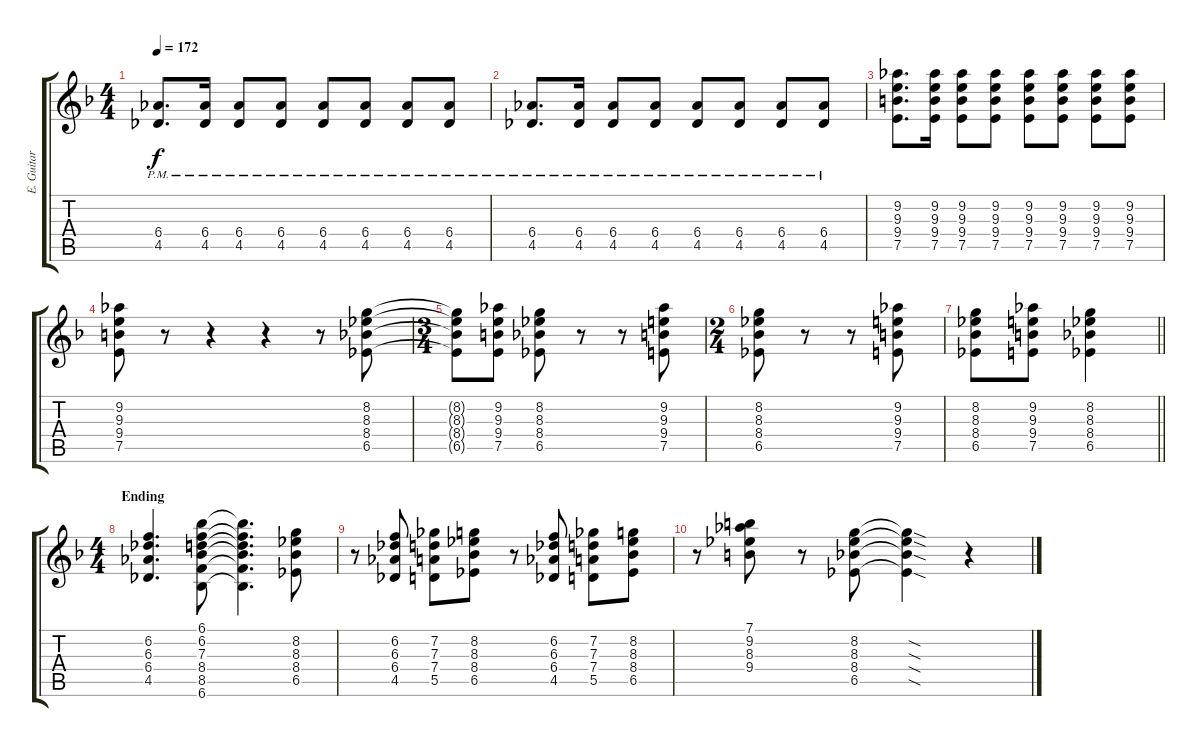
\track ("E. Guitar I" "E. Guitar ") {instrument overdrivenguitar}
\staff {score tabs}
\tuning (E4 B3 G3 D3 A2 E2) {hide}
\ts (4 4)
\tempo 172
\clef g2
\ks f
(6.4{pm} 4.5{pm}).8{d dy f} (6.4{pm} 4.5{pm}).16 (6.4{pm} 4.5{pm}).8 (6.4{pm} 4.5{pm}).8 (6.4{pm} 4.5{pm}).8 (6.4{pm} 4.5{pm}).8 (6.4{pm} 4.5{pm}).8 (6.4{pm} 4.5{pm}).8 |
(6.4{pm} 4.5{pm}).8{d} (6.4{pm} 4.5{pm}).16 (6.4{pm} 4.5{pm}).8 (6.4{pm} 4.5{pm}).8 (6.4{pm} 4.5{pm}).8 (6.4{pm} 4.5{pm}).8 (6.4{pm} 4.5{pm}).8 (6.4{pm} 4.5{pm}).8 |
(9.2 9.3 9.4 7.5).8{d} (9.2 9.3 9.4 7.5).16 (9.2 9.3 9.4 7.5).8 (9.2 9.3 9.4 7.5).8 (9.2 9.3 9.4 7.5).8 (9.2 9.3 9.4 7.5).8 (9.2 9.3 9.4 7.5).8 (9.2 9.3 9.4 7.5).8 |
(9.2 9.3 9.4 7.5).8 r.8 r.4 r.4 r.8 (8.2 8.3 8.4 6.5).8 |
\ts (3 4)
(8.2{t} 8.3{t} 8.4{t} 6.5{t}).8 (9.2 9.3 9.4 7.5).8 (8.2 8.3 8.4 6.5).8 r.8 r.8 (9.2 9.3 9.4 7.5).8 |
\ts (2 4)
(8.2 8.3 8.4 6.5).8 r.8 r.8 (9.2 9.3 9.4 7.5).8 |
\barLineRight lightlight
(8.2 8.3 8.4 6.5).8 (9.2 9.3 9.4 7.5).8 (8.2 8.3 8.4 6.5).4 |
\ts (4 4)
\section ("" "Ending")
(6.2 6.3 6.4 4.5).4{d} (6.1 6.2 7.3 8.4 8.5 6.6).8 (6.1{t} 6.2{t} 7.3{t} 8.4{t} 8.5{t} 6.6{t}).4{d} (8.2 8.3 8.4 6.5).8 |
r.8 (6.2 6.3 6.4 4.5).8 (7.2 7.3 7.4 5.5).8 (8.2 8.3 8.4 6.5).8 r.8 (6.2 6.3 6.4 4.5).8 (7.2 7.3 7.4 5.5).8 (8.2 8.3 8.4 6.5).8 |
r.8 (7.1 9.2 8.3 9.4).8 r.8 (8.2 8.3 8.4 6.5).8 (8.2{sod t} 8.3{sod t} 8.4{sod t} 6.5{sod t}).4 r.4
